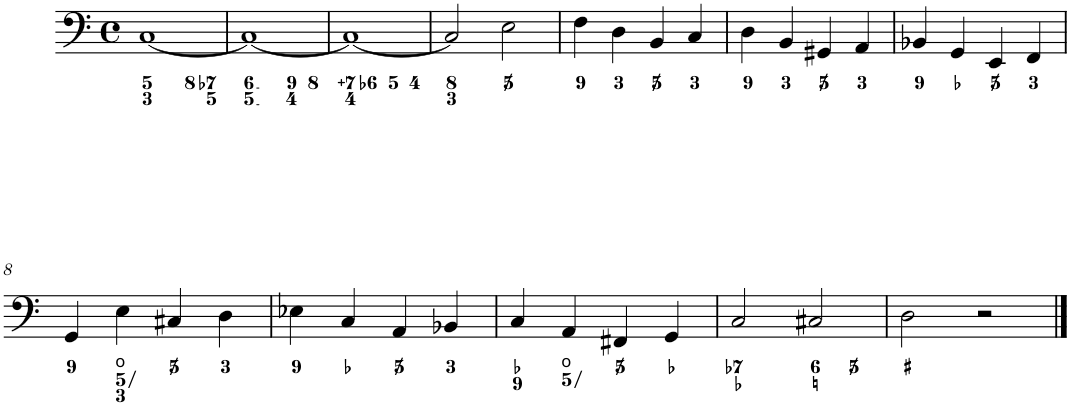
**kern
*part1
*staff1
*I"Piano
*I'Pno.
*clefF4
*k[]
*M4/4
*met(c)
=1
[1C
=2
1C_
=3
1C_
=4
2C/]
2E\
=5
4F\
4D\
4BB/
4C/
=6
4D\
4BB/
4GG#X/
4AA/
=7
4BB-X/
4GG/
4EE/
4FF/
!!LO:LB:g=z
=8
4GG/
4E\
4C#X/
4D\
=9
4E-X\
4C/
4AA/
4BB-X/
=10
4C/
4AA/
4FF#X/
4GG/
=11
2C/
2C#X/
=12
2D\
2r
==
*-
